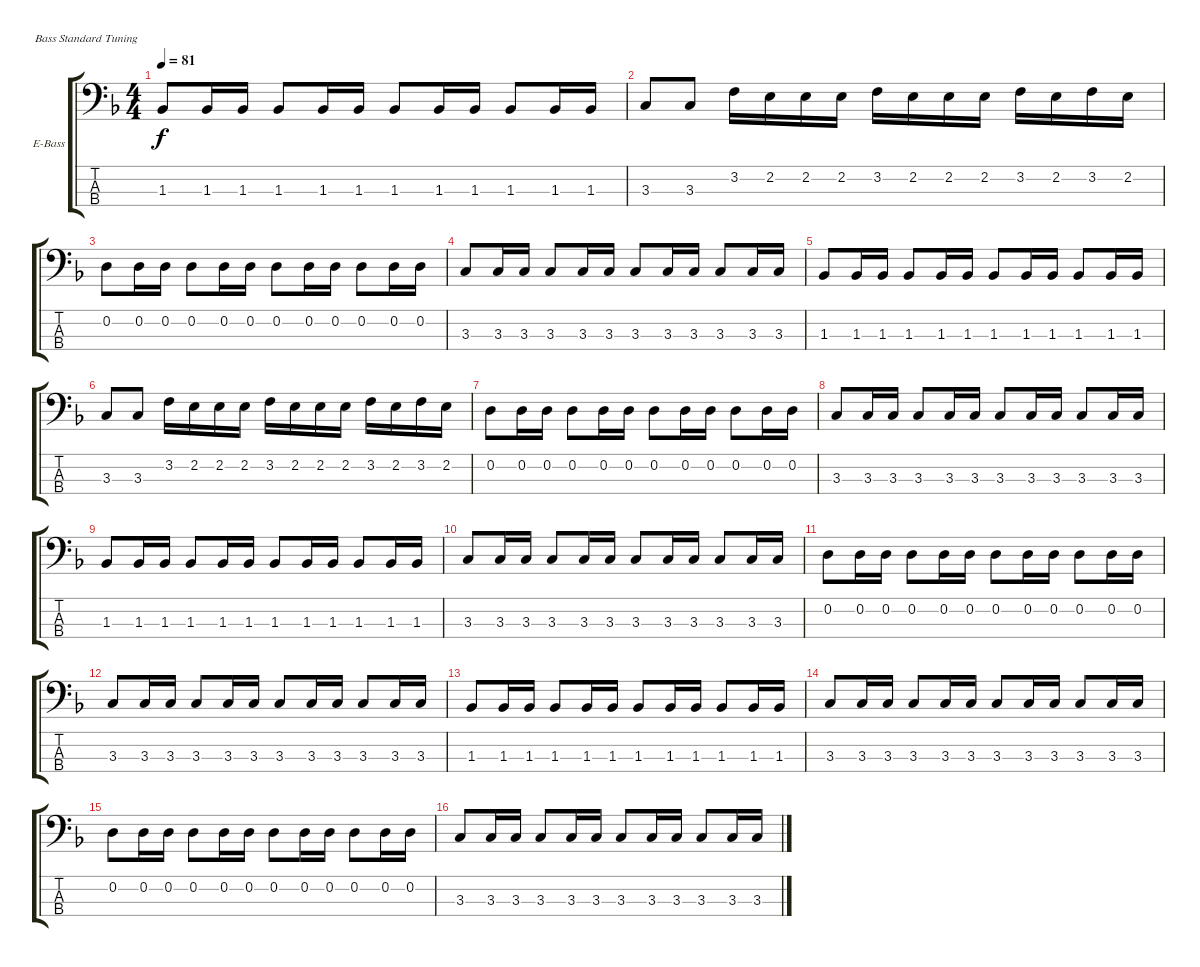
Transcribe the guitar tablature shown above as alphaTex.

\bracketExtendMode groupsimilarinstruments
\firstSystemTrackNameOrientation horizontal
\otherSystemsTrackNameOrientation horizontal
\track ("Jimmy Bain" "E-Bass") {instrument electricbasspick}
\staff {score tabs}
\tuning (G2 D2 A1 E1)
\ts (4 4)
\tempo 81
\clef f4
\ks dminor
1.3.8{dy f} 1.3.16 1.3.16 1.3.8 1.3.16 1.3.16 1.3.8 1.3.16 1.3.16 1.3.8 1.3.16 1.3.16 |
3.3.8 3.3.8 3.2.16 2.2.16 2.2.16 2.2.16 3.2.16 2.2.16 2.2.16 2.2.16 3.2.16 2.2.16 3.2.16 2.2.16 |
0.2.8 0.2.16 0.2.16 0.2.8 0.2.16 0.2.16 0.2.8 0.2.16 0.2.16 0.2.8 0.2.16 0.2.16 |
3.3.8 3.3.16 3.3.16 3.3.8 3.3.16 3.3.16 3.3.8 3.3.16 3.3.16 3.3.8 3.3.16 3.3.16 |
1.3.8 1.3.16 1.3.16 1.3.8 1.3.16 1.3.16 1.3.8 1.3.16 1.3.16 1.3.8 1.3.16 1.3.16 |
3.3.8 3.3.8 3.2.16 2.2.16 2.2.16 2.2.16 3.2.16 2.2.16 2.2.16 2.2.16 3.2.16 2.2.16 3.2.16 2.2.16 |
0.2.8 0.2.16 0.2.16 0.2.8 0.2.16 0.2.16 0.2.8 0.2.16 0.2.16 0.2.8 0.2.16 0.2.16 |
3.3.8 3.3.16 3.3.16 3.3.8 3.3.16 3.3.16 3.3.8 3.3.16 3.3.16 3.3.8 3.3.16 3.3.16 |
1.3.8 1.3.16 1.3.16 1.3.8 1.3.16 1.3.16 1.3.8 1.3.16 1.3.16 1.3.8 1.3.16 1.3.16 |
3.3.8 3.3.16 3.3.16 3.3.8 3.3.16 3.3.16 3.3.8 3.3.16 3.3.16 3.3.8 3.3.16 3.3.16 |
0.2.8 0.2.16 0.2.16 0.2.8 0.2.16 0.2.16 0.2.8 0.2.16 0.2.16 0.2.8 0.2.16 0.2.16 |
3.3.8 3.3.16 3.3.16 3.3.8 3.3.16 3.3.16 3.3.8 3.3.16 3.3.16 3.3.8 3.3.16 3.3.16 |
1.3.8 1.3.16 1.3.16 1.3.8 1.3.16 1.3.16 1.3.8 1.3.16 1.3.16 1.3.8 1.3.16 1.3.16 |
3.3.8 3.3.16 3.3.16 3.3.8 3.3.16 3.3.16 3.3.8 3.3.16 3.3.16 3.3.8 3.3.16 3.3.16 |
0.2.8 0.2.16 0.2.16 0.2.8 0.2.16 0.2.16 0.2.8 0.2.16 0.2.16 0.2.8 0.2.16 0.2.16 |
3.3.8 3.3.16 3.3.16 3.3.8 3.3.16 3.3.16 3.3.8 3.3.16 3.3.16 3.3.8 3.3.16 3.3.16
